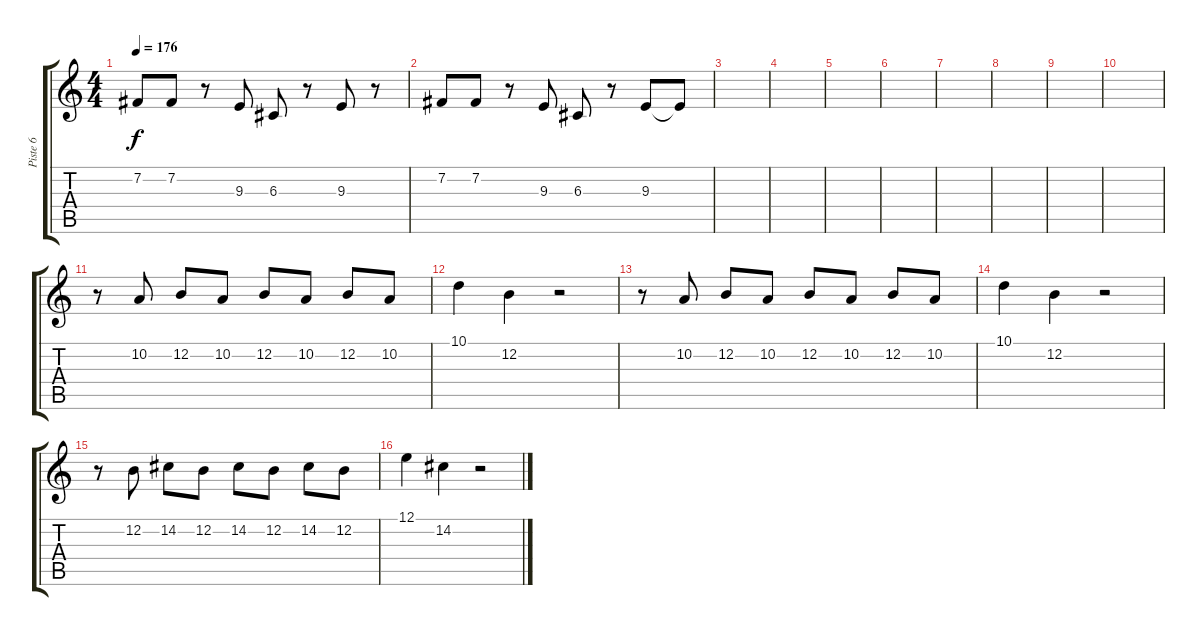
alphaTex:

\track ("Piste 6" "Piste 6") {instrument tenorsax}
\staff {score tabs}
\tuning (E4 B3 G3 D3 A2 E2) {hide}
\ts (4 4)
\tempo 176
\clef g2
\ks c
7.2.8{dy f} 7.2.8 r.8 9.3.8 6.3.8 r.8 9.3.8 r.8 |
7.2.8 7.2.8 r.8 9.3.8 6.3.8 r.8 9.3.8 9.3{t}.8 |
|
|
|
|
|
|
|
|
r.8 10.2.8 12.2.8 10.2.8 12.2.8 10.2.8 12.2.8 10.2.8 |
10.1.4 12.2.4 r.2 |
r.8 10.2.8 12.2.8 10.2.8 12.2.8 10.2.8 12.2.8 10.2.8 |
10.1.4 12.2.4 r.2 |
r.8 12.2.8 14.2.8 12.2.8 14.2.8 12.2.8 14.2.8 12.2.8 |
12.1.4 14.2.4 r.2
